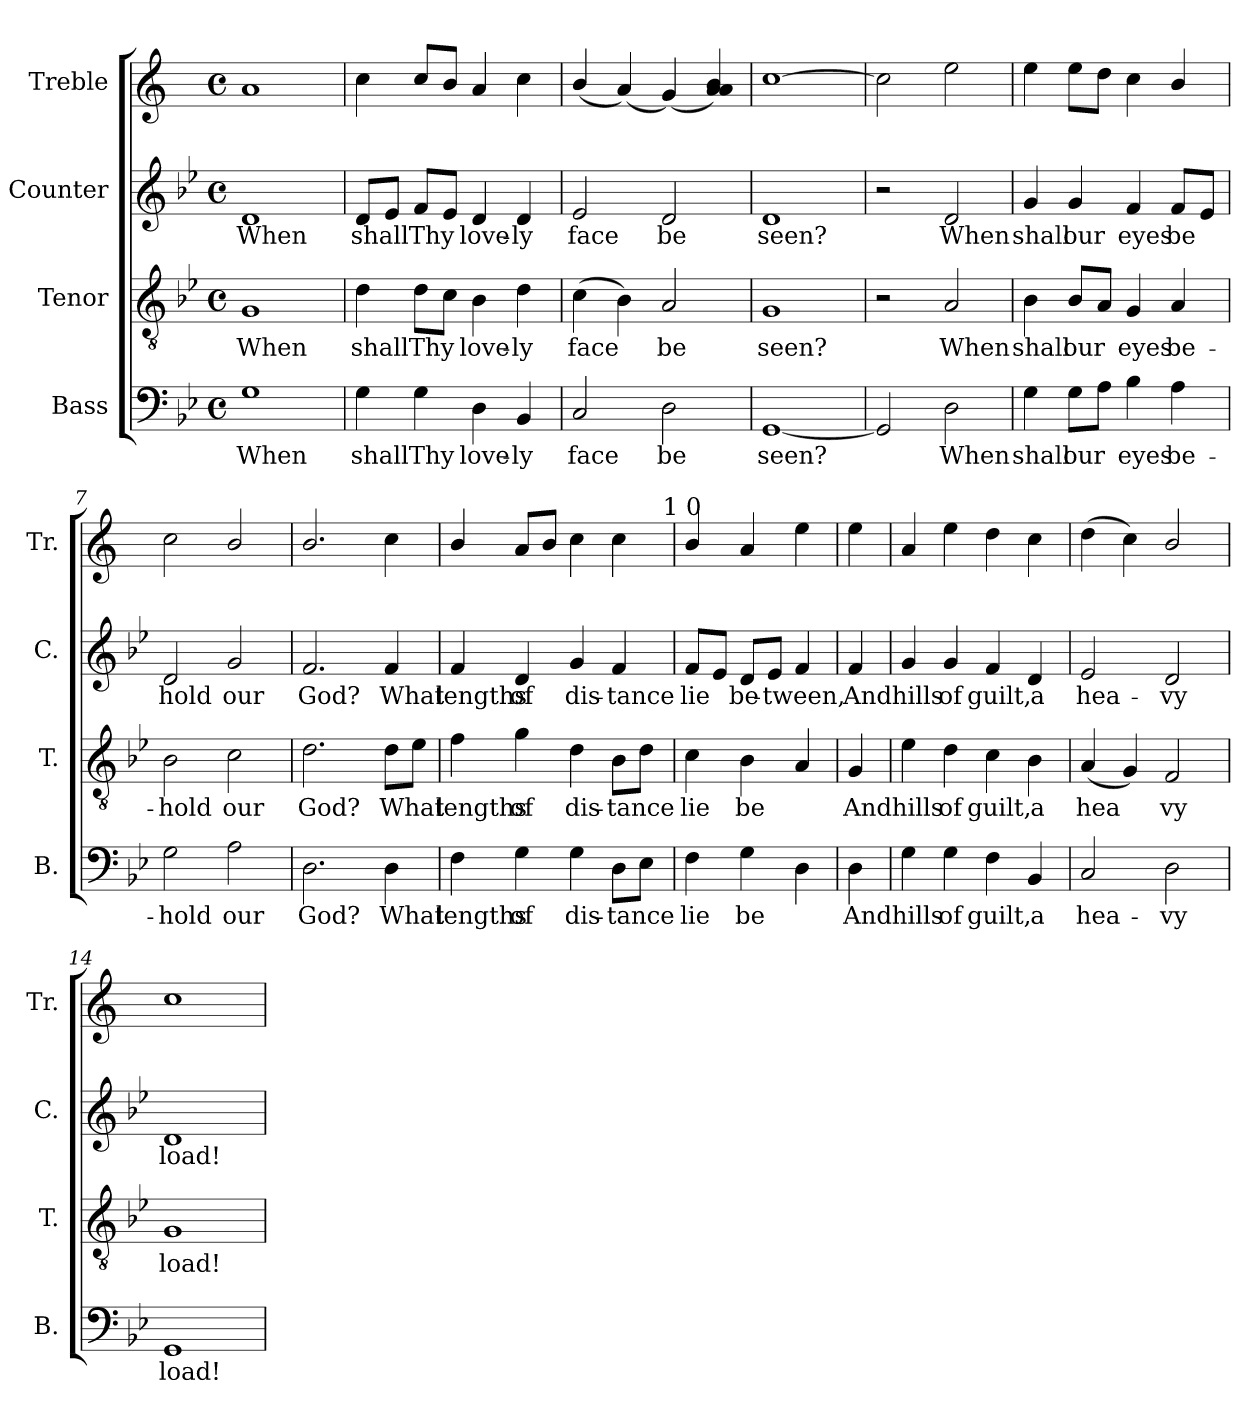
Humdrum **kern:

**kern	**text	**kern	**text	**kern	**text	**kern
*part4	*part4	*part3	*part3	*part2	*part2	*part1
*staff4	*staff4	*staff3	*staff3	*staff2	*staff2	*staff1
*I"Bass	*	*I"Tenor	*	*I"Counter	*	*I"Treble
*I'B.	*	*I'T.	*	*I'C.	*	*I'Tr.
!!LO:PB:g=z
*stria5	*	*stria5	*	*stria5	*	*stria5
*clefF4	*	*clefGv2	*	*clefG2	*	*clefG2
*	*	*	*	*	*	*ITrd1c2
*k[b-e-]	*	*k[b-e-]	*	*k[b-e-]	*	*k[b-e-]
*B-:	*	*B-:	*	*B-:	*	*B-:
*M4/4	*	*M4/4	*	*M4/4	*	*M4/4
*met(c)	*	*met(c)	*	*met(c)	*	*met(c)
=1	=1	=1	=1	=1	=1	=1
!	!LO:LY:a:cj	!	!LO:LY:a:cj	!	!LO:LY:b:cj	!
1G	When	1G	When	1d	When	1g
=2	=2	=2	=2	=2	=2	=2
!	!LO:LY:a:cj	!	!LO:LY:a:cj	!	!LO:LY:b:cj	!
4G\	shall	4d\	shall	8d/L	shall	4b-\
!	!	!	!	!	!LO:LY:b:cj	!
.	.	.	.	8e-/J	.	.
!	!LO:LY:a:cj	!	!LO:LY:a:cj	!	!LO:LY:b:cj	!
4G\	Thy	8d\L	Thy	8f/L	Thy	8b-/L
!	!	!	!LO:LY:a:cj	!	!LO:LY:b:cj	!
.	.	8c\J	.	8e-/J	.	8a/J
!	!LO:LY:a:cj	!	!LO:LY:a:cj	!	!LO:LY:b:cj	!
4D\	love-	4B-\	love-	4d/	love-	4g/
!	!LO:LY:a:cj	!	!LO:LY:a:cj	!	!LO:LY:b:cj	!
4BB-/	-ly	4d\	-ly	4d/	-ly	4b-\
=3	=3	=3	=3	=3	=3	=3
!	!LO:LY:a:cj	!	!LO:LY:a:cj	!	!LO:LY:b:cj	!
2C/	face	(>4c\	face	2e-/	face	(<4a/
!	!	!	!LO:LY:a:cj	!	!	!
.	.	4B-\)	.	.	.	(>4g/)
!	!LO:LY:a:cj	!	!LO:LY:a:cj	!	!LO:LY:b:cj	!
2D\	be	2A/	be	2d/	be	(<4f/)
.	.	.	.	.	.	(>4a/> 4g/> 4g/>)
=4	=4	=4	=4	=4	=4	=4
!	!LO:LY:a:cj	!	!LO:LY:a:cj	!	!LO:LY:b:cj	!
[<1GG	seen?	1G	seen?	1d	seen?	[>1b-
=5	=5	=5	=5	=5	=5	=5
!	!LO:LY:a:cj	!	!	!	!	!
2GG/]	.	2r	.	2r	.	2b->\]
!	!LO:LY:a:cj	!	!LO:LY:a:cj	!	!LO:LY:b:cj	!
2D\	When	2A/	When	2d/	When	2dd\
=6	=6	=6	=6	=6	=6	=6
!	!LO:LY:a:cj	!	!LO:LY:a:cj	!	!LO:LY:b:cj	!
4G\	shall	4B-\	shall	4g/	shall	4dd\
!	!LO:LY:a:cj	!	!LO:LY:a:cj	!	!LO:LY:b:cj	!
8G\L	our	8B-/L	our	4g/	our	8dd\L
!	!LO:LY:a:cj	!	!LO:LY:a:cj	!	!	!
8A\J	.	8A/J	.	.	.	8cc\J
!	!LO:LY:a:cj	!	!LO:LY:a:cj	!	!LO:LY:b:cj	!
4B-\	eyes	4G/	eyes	4f/	eyes	4b-\
!	!LO:LY:a:cj	!	!LO:LY:a:cj	!	!LO:LY:b:cj	!
4A\	be-	4A/	be-	8f/L	be-	4a/
!	!	!	!	!	!LO:LY:b:cj	!
.	.	.	.	8e-/J	--	.
=7	=7	=7	=7	=7	=7	=7
!	!LO:LY:a:cj	!	!LO:LY:a:cj	!	!LO:LY:b:cj	!
2G\	-hold	2B-\	-hold	2d/	-hold	2b-\
!	!LO:LY:a:cj	!	!LO:LY:a:cj	!	!LO:LY:b:cj	!
2A\	our	2c\	our	2g/	our	2a/
!!LO:LB:g=z
=8	=8	=8	=8	=8	=8	=8
!	!LO:LY:a:cj	!	!LO:LY:a:cj	!	!LO:LY:b:cj	!
2.D\	God?	2.d\	God?	2.f/	God?	2.a/
!	!LO:LY:a:cj	!	!LO:LY:a:cj	!	!LO:LY:b:cj	!
4D\	What	8d\L	What	4f/	What	4b-\
!	!	!	!LO:LY:a:cj	!	!	!
.	.	8e-\J	.	.	.	.
=9	=9	=9	=9	=9	=9	=9
!	!LO:LY:a:cj	!	!LO:LY:a:cj	!	!LO:LY:b:cj	!
*	*	*	*	*	*	*^
4F\	lengths	4f\	lengths	4f/	lengths	4a/	2ryy
!	!LO:LY:a:cj	!	!LO:LY:a:cj	!	!LO:LY:b:cj	!	!
4G\	of	4g\	of	4d/	of	8g/L	.
.	.	.	.	.	.	8a/J	.
!	!LO:LY:a:cj	!	!LO:LY:a:cj	!	!LO:LY:b:cj	!	!
4G\	dis-	4d\	dis-	4g/	dis-	4b-\	4...ryy
!	!LO:LY:a:cj	!	!LO:LY:a:cj	!	!LO:LY:b:cj	!	!
8D\L	-tance	8B-\L	-tance	4f/	-tance	4b-\	.
!	!LO:LY:a:cj	!	!LO:LY:a:cj	!	!	!	!
8E-\J	.	8d\J	.	.	.	.	.
!	!	!	!	!	!	!	!LO:TX:a:t=1 0
.	.	.	.	.	.	.	32ryy
=10	=10	=10	=10	=10	=10	=10	=10
!	!LO:LY:a:cj	!	!LO:LY:a:cj	!	!LO:LY:b:cj	!	!
*	*	*	*	*	*	*v	*v
4F\	lie	4c\	lie	8f/L	lie	4a/
!	!	!	!	!	!LO:LY:b:cj	!
.	.	.	.	8e-/J	.	.
!	!LO:LY:a:cj	!	!LO:LY:a:cj	!	!LO:LY:b:cj	!
4G\	be-	4B-\	be-	8d/L	be-	4g/
!	!	!	!	!	!LO:LY:b:cj	!
.	.	.	.	8e-/J	-tween,	.
!	!LO:LY:a:cj	!	!LO:LY:a:cj	!	!LO:LY:b:cj	!
4D\	--	4A/	--	4f/	.	4dd\
=11	=11	=11	=11	=11	=11	=11
!	!LO:LY:a:cj	!	!LO:LY:a:cj	!	!LO:LY:b:cj	!
4D\	-And	4G/	-And	4f/	And	4dd\
=12	=12	=12	=12	=12	=12	=12
!	!LO:LY:a:cj	!	!LO:LY:a:cj	!	!LO:LY:b:cj	!
4G\	hills	4e-\	hills	4g/	hills	4g/
!	!LO:LY:a:cj	!	!LO:LY:a:cj	!	!LO:LY:b:cj	!
4G\	of	4d\	of	4g/	of	4dd\
!	!LO:LY:a:cj	!	!LO:LY:a:cj	!	!LO:LY:b:cj	!
4F\	guilt,	4c\	guilt,	4f/	guilt,	4cc\
!	!LO:LY:a:cj	!	!LO:LY:a:cj	!	!LO:LY:b:cj	!
4BB-/	a	4B-\	a	4d/	a	4b-\
=13	=13	=13	=13	=13	=13	=13
!	!LO:LY:a:cj	!	!LO:LY:a:cj	!	!LO:LY:b:cj	!
2C/	hea-	(<4A/	hea-	2e-/	hea-	(>4cc\
!	!	!	!LO:LY:a:cj	!	!	!
.	.	4G/)	--	.	.	4b-\)
!	!LO:LY:a:cj	!	!LO:LY:a:cj	!	!LO:LY:b:cj	!
2D\	-vy	2F/	-vy	2d/	-vy	2a/
=14	=14	=14	=14	=14	=14	=14
!	!LO:LY:a:cj	!	!LO:LY:a:cj	!	!LO:LY:b:cj	!
1GG	load!	1G	load!	1d	load!	1b-
=	=	=	=	=	=	=
*-	*-	*-	*-	*-	*-	*-
